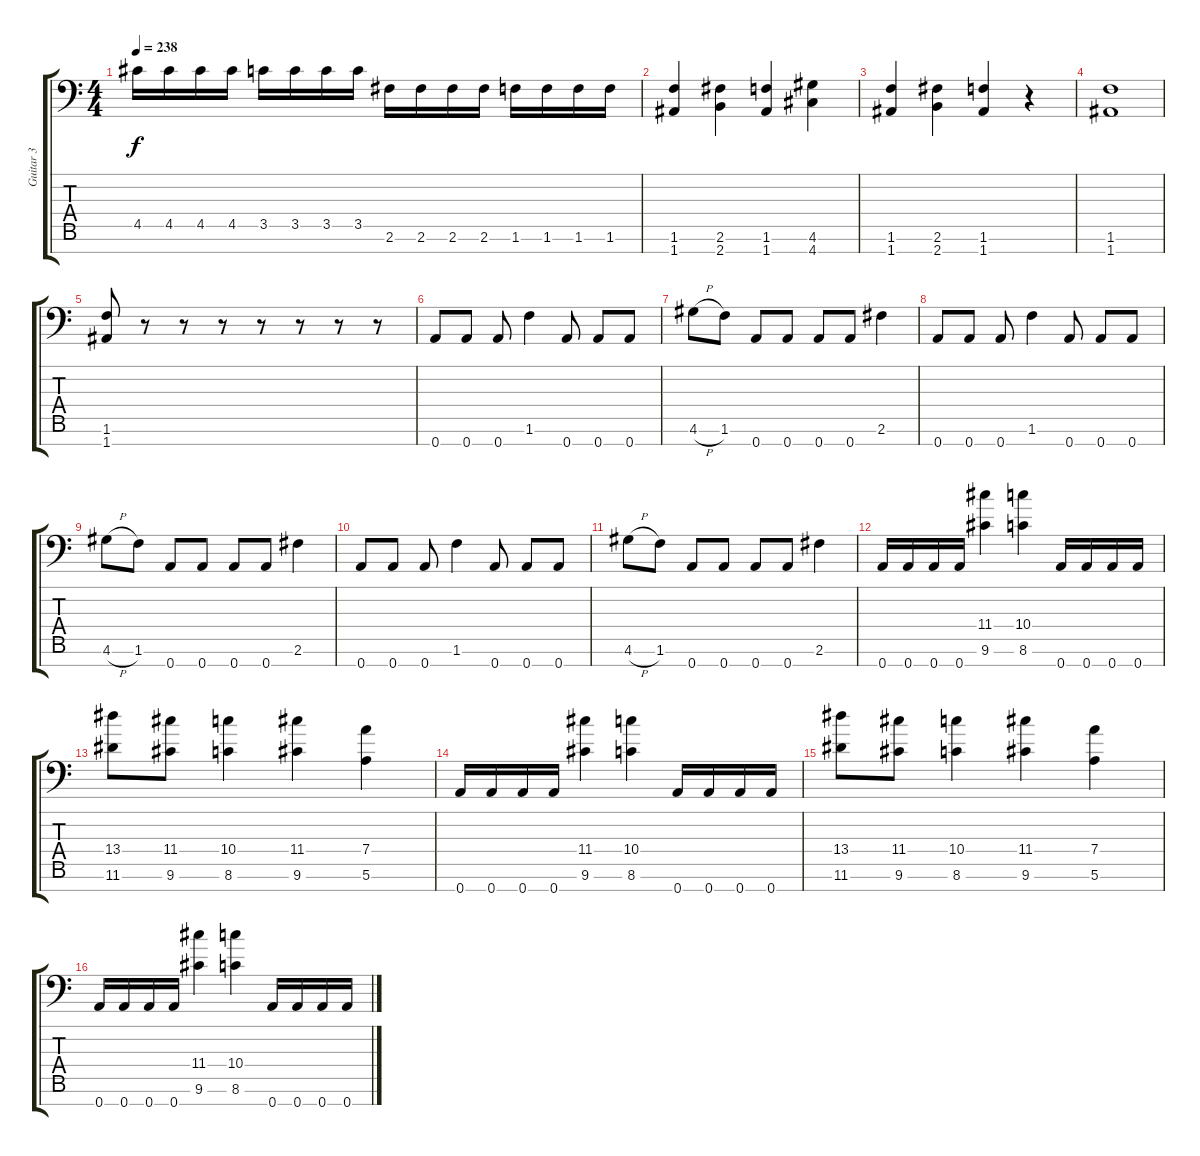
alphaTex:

\track ("Guitar 3" "Guitar 3") {instrument distortionguitar}
\staff {score tabs}
\tuning (E4 B3 Gb3 D3 A2 E2 A1) {hide}
\ts (4 4)
\tempo 238
\clef f4
\ks c
4.5.16{dy f} 4.5.16 4.5.16 4.5.16 3.5.16 3.5.16 3.5.16 3.5.16 2.6.16 2.6.16 2.6.16 2.6.16 1.6.16 1.6.16 1.6.16 1.6.16 |
(1.6 1.7).4 (2.6 2.7).4 (1.6 1.7).4 (4.6 4.7).4 |
(1.6 1.7).4 (2.6 2.7).4 (1.6 1.7).4 r.4 |
(1.6 1.7).1 |
(1.6 1.7).8 r.8 r.8 r.8 r.8 r.8 r.8 r.8 |
0.7.8 0.7.8 0.7.8 1.6.4 0.7.8 0.7.8 0.7.8 |
4.6{h}.8 1.6.8 0.7.8 0.7.8 0.7.8 0.7.8 2.6.4 |
0.7.8 0.7.8 0.7.8 1.6.4 0.7.8 0.7.8 0.7.8 |
4.6{h}.8 1.6.8 0.7.8 0.7.8 0.7.8 0.7.8 2.6.4 |
0.7.8 0.7.8 0.7.8 1.6.4 0.7.8 0.7.8 0.7.8 |
4.6{h}.8 1.6.8 0.7.8 0.7.8 0.7.8 0.7.8 2.6.4 |
0.7.16 0.7.16 0.7.16 0.7.16 (11.4 9.6).4 (10.4 8.6).4 0.7.16 0.7.16 0.7.16 0.7.16 |
(13.4 11.6).8 (11.4 9.6).8 (10.4 8.6).4 (11.4 9.6).4 (7.4 5.6).4 |
0.7.16 0.7.16 0.7.16 0.7.16 (11.4 9.6).4 (10.4 8.6).4 0.7.16 0.7.16 0.7.16 0.7.16 |
(13.4 11.6).8 (11.4 9.6).8 (10.4 8.6).4 (11.4 9.6).4 (7.4 5.6).4 |
0.7.16 0.7.16 0.7.16 0.7.16 (11.4 9.6).4 (10.4 8.6).4 0.7.16 0.7.16 0.7.16 0.7.16
